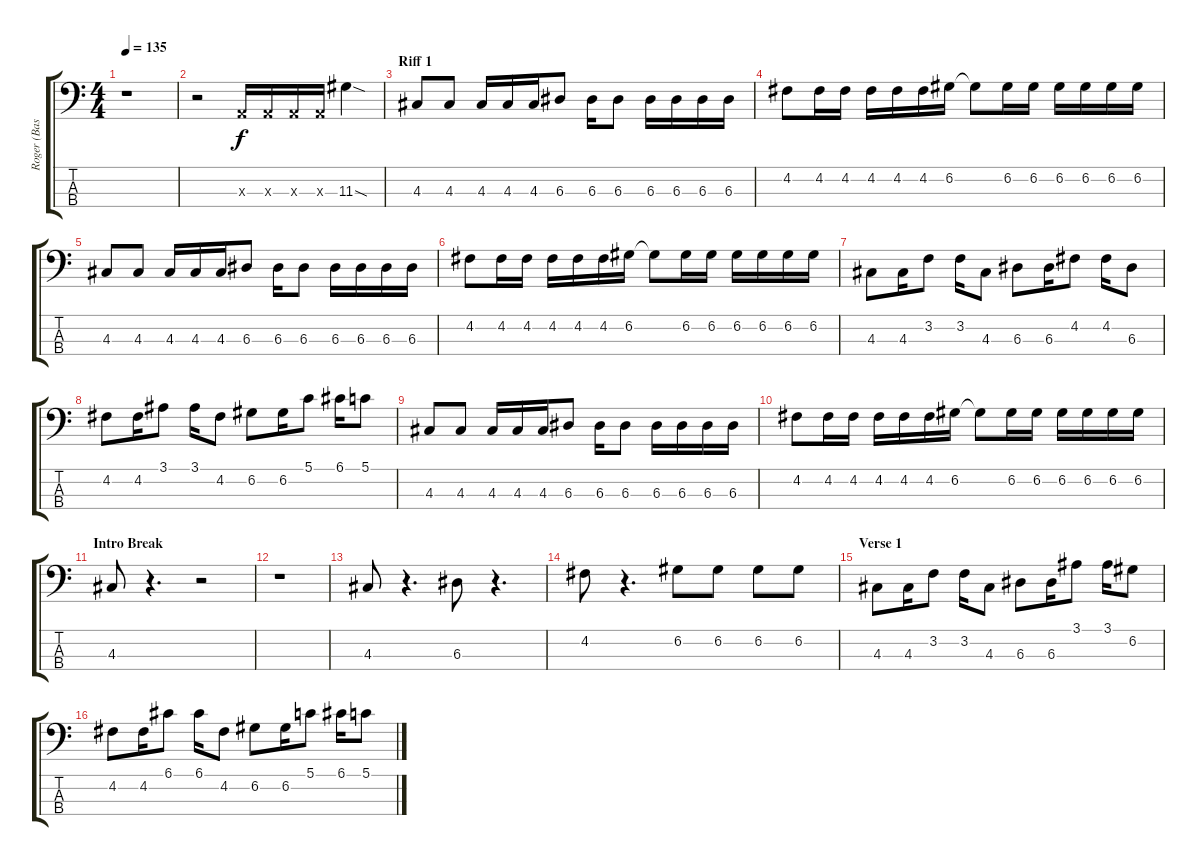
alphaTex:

\track ("Roger (Bass)" "Roger (Bas") {instrument electricbasspick}
\staff {score tabs}
\tuning (G2 D2 A1 E1) {hide}
\ts (4 4)
\tempo 135
\clef f4
\ks c
r.1{dy f instrument electricbasspick} |
r.2 0.3{x}.16 0.3{x}.16 0.3{x}.16 0.3{x}.16 11.3{sod}.4 |
\section ("" "Riff 1")
4.3.8 4.3.8 4.3.16 4.3.16 4.3.16 6.3.8 6.3.16 6.3.8 6.3.16 6.3.16 6.3.16 6.3.16 |
4.2.8 4.2.16 4.2.16 4.2.16 4.2.16 4.2.16 6.2.16 6.2{t}.8 6.2.16 6.2.16 6.2.16 6.2.16 6.2.16 6.2.16 |
4.3.8 4.3.8 4.3.16 4.3.16 4.3.16 6.3.8 6.3.16 6.3.8 6.3.16 6.3.16 6.3.16 6.3.16 |
4.2.8 4.2.16 4.2.16 4.2.16 4.2.16 4.2.16 6.2.16 6.2{t}.8 6.2.16 6.2.16 6.2.16 6.2.16 6.2.16 6.2.16 |
4.3.8 4.3.16 3.2.8 3.2.16 4.3.8 6.3.8 6.3.16 4.2.8 4.2.16 6.3.8 |
4.2.8 4.2.16 3.1.8 3.1.16 4.2.8 6.2.8 6.2.16 5.1.8 6.1.16 5.1.8 |
4.3.8 4.3.8 4.3.16 4.3.16 4.3.16 6.3.8 6.3.16 6.3.8 6.3.16 6.3.16 6.3.16 6.3.16 |
4.2.8 4.2.16 4.2.16 4.2.16 4.2.16 4.2.16 6.2.16 6.2{t}.8 6.2.16 6.2.16 6.2.16 6.2.16 6.2.16 6.2.16 |
\section ("" "Intro Break")
4.3.8 r.4{d} r.2 |
r.1 |
4.3.8 r.4{d} 6.3.8 r.4{d} |
4.2.8 r.4{d} 6.2.8 6.2.8 6.2.8 6.2.8 |
\section ("" "Verse 1")
4.3.8 4.3.16 3.2.8 3.2.16 4.3.8 6.3.8 6.3.16 3.1.8 3.1.16 6.2.8 |
4.2.8 4.2.16 6.1.8 6.1.16 4.2.8 6.2.8 6.2.16 5.1.8 6.1.16 5.1.8
